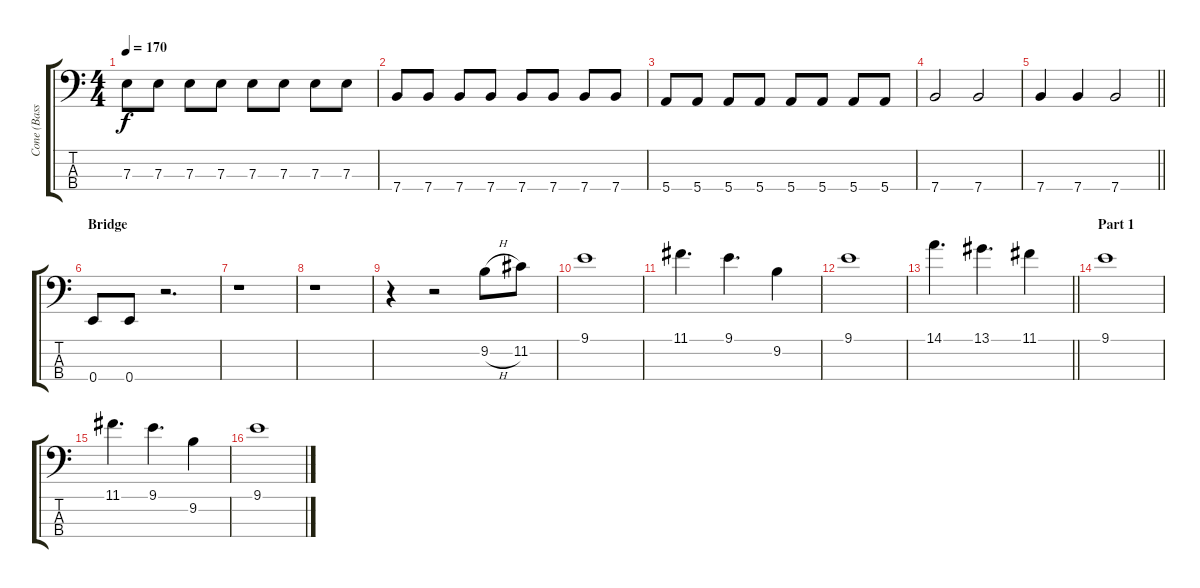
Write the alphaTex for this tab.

\track ("Cone (Bass)" "Cone (Bass") {instrument electricbassfinger}
\staff {score tabs}
\tuning (G2 D2 A1 E1) {hide}
\ts (4 4)
\tempo 170
\clef f4
\ks c
7.3.8{dy f} 7.3.8 7.3.8 7.3.8 7.3.8 7.3.8 7.3.8 7.3.8 |
7.4.8 7.4.8 7.4.8 7.4.8 7.4.8 7.4.8 7.4.8 7.4.8 |
5.4.8 5.4.8 5.4.8 5.4.8 5.4.8 5.4.8 5.4.8 5.4.8 |
7.4.2 7.4.2 |
\barLineRight lightlight
7.4.4 7.4.4 7.4.2 |
\section ("" "Bridge")
0.4.8 0.4.8 r.2{d} |
r.1 |
r.1 |
r.4 r.2 9.2{h}.8 11.2.8 |
9.1.1 |
11.1.4{d} 9.1.4{d} 9.2.4 |
9.1.1 |
\barLineRight lightlight
14.1.4{d} 13.1.4{d} 11.1.4 |
\section ("" "Part 1")
9.1.1 |
11.1.4{d} 9.1.4{d} 9.2.4 |
9.1.1
